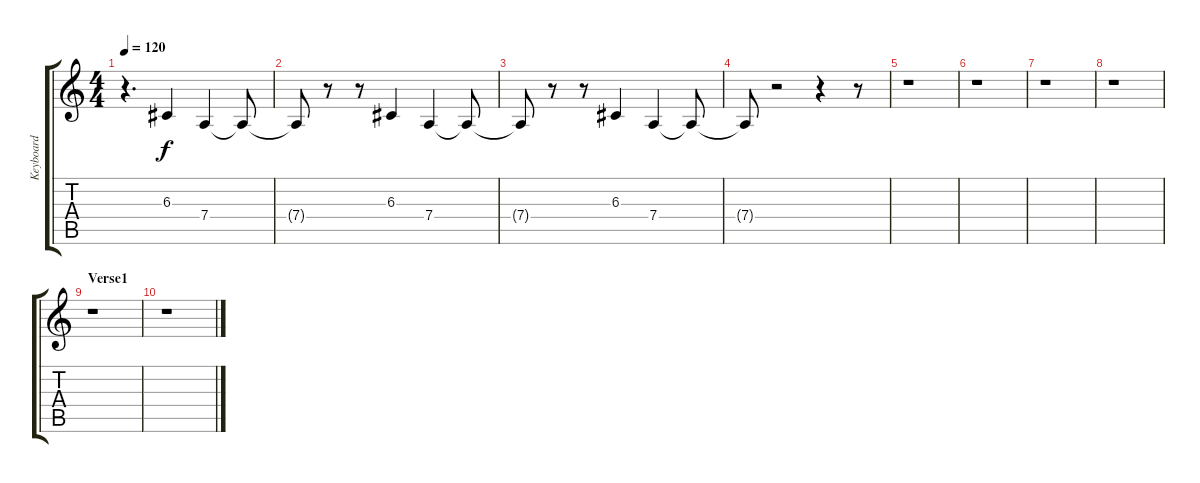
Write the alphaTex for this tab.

\track ("Keyboard" "Keyboard") {instrument pad4choir}
\staff {score tabs}
\tuning (E4 B3 G3 D3 A2 E2) {hide}
\ts (4 4)
\tempo 120
\clef g2
\ks c
r.4{d dy f instrument pad4choir} 6.3.4 7.4.4 7.4{t}.8 |
7.4{t}.8 r.8 r.8 6.3.4 7.4.4 7.4{t}.8 |
7.4{t}.8 r.8 r.8 6.3.4 7.4.4 7.4{t}.8 |
7.4{t}.8 r.2 r.4 r.8 |
r.1 |
r.1 |
r.1 |
r.1 |
\section ("" "Verse1")
r.1 |
r.1
